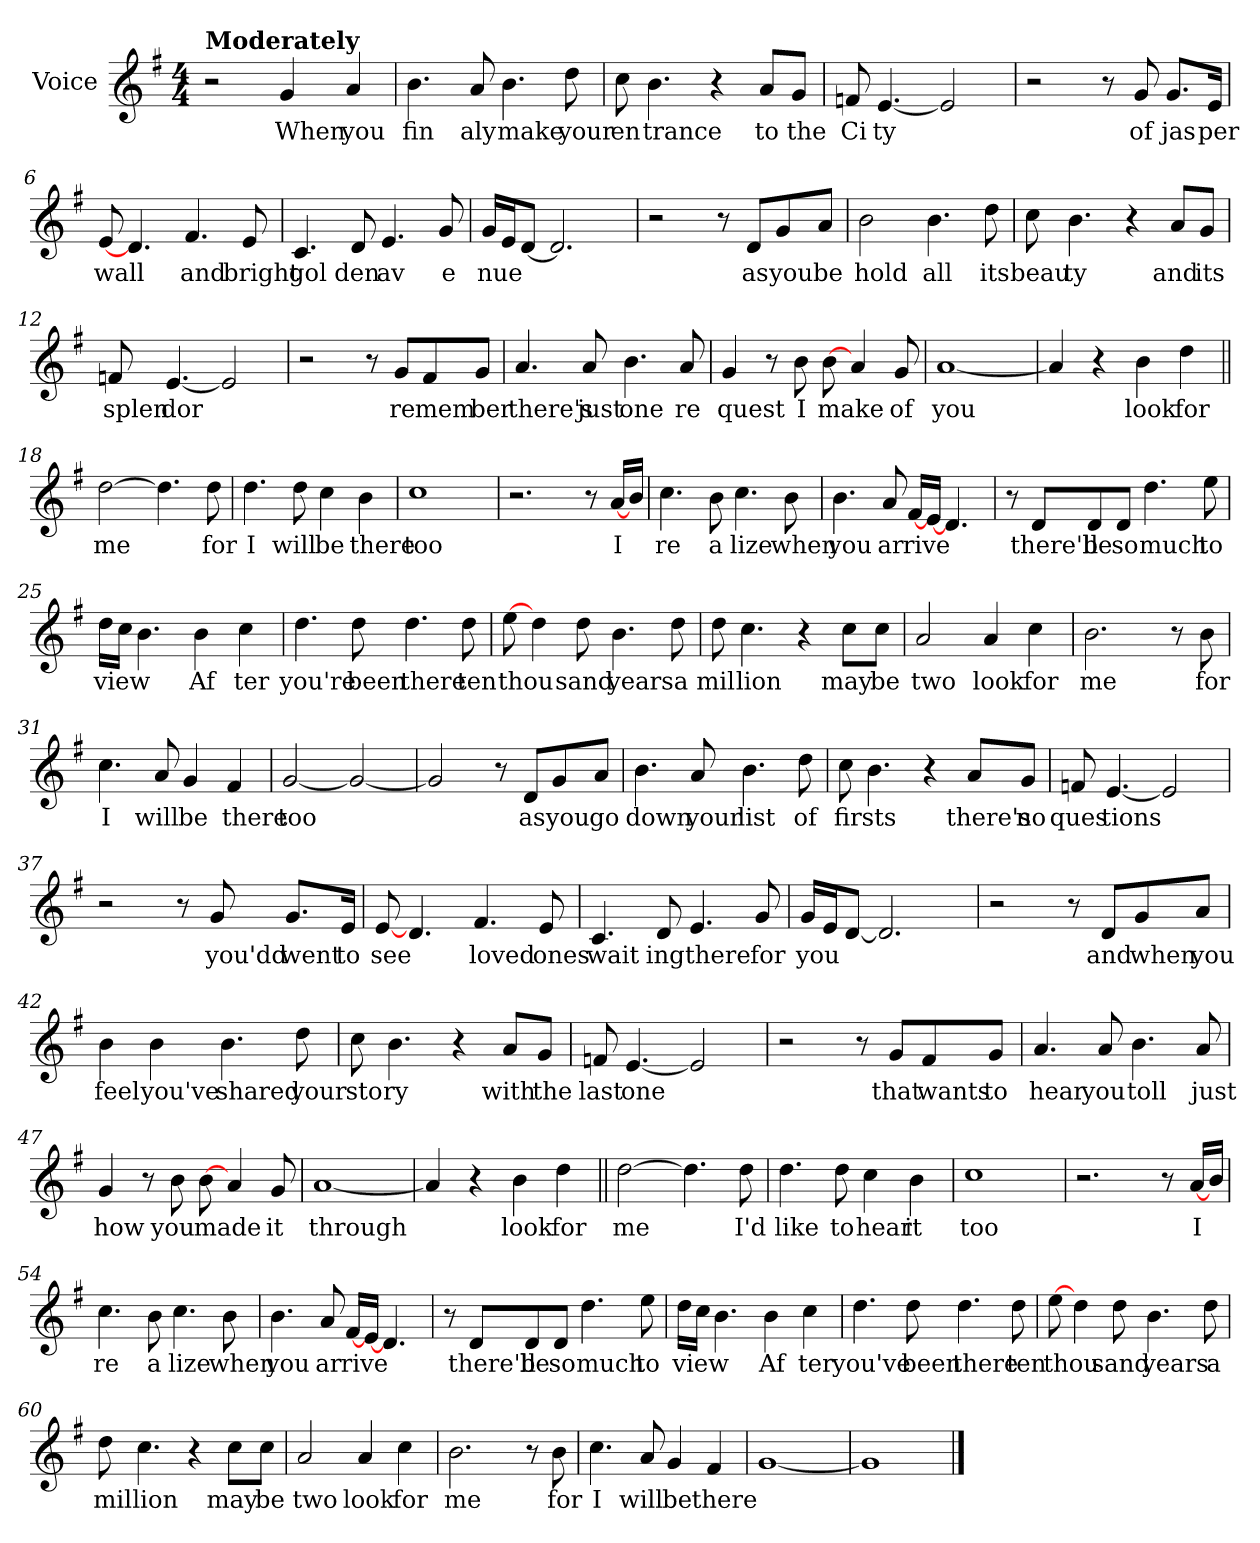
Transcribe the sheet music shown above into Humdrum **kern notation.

**kern	**text
*part1	*part1
*staff1	*staff1
*I"Voice	*
*I'V	*
*clefG2	*
*k[f#]	*
*G:	*
*M4/4	*
*MM96	*
=1	=1
!LO:TX:a:B:t=Moderately	!
2r	.
!	!LO:LY:b
4g/	When
!	!LO:LY:b
4a/	you
=2	=2
!	!LO:LY:b
4.b\	fin
!	!LO:LY:b
8a/	aly
!	!LO:LY:b
4.b\	make
!	!LO:LY:b
8dd\	your
=3	=3
!	!LO:LY:b
8cc\	en
!	!LO:LY:b
4.b\	trance
4r	.
!	!LO:LY:b
8a/L	to
!	!LO:LY:b
8g/J	the
=4	=4
!	!LO:LY:b
8fn/	Ci
!	!LO:LY:b
[4.e/	ty
2e/]	.
!!LO:LB:g=z
=5	=5
2r	.
8r	.
!	!LO:LY:b
8g/	of
!	!LO:LY:b
8.g/L	jas
!	!LO:LY:b
16e/Jk	per
=6	=6
!	!LO:LY:b
[8e/	wall
4.d/	.
!	!LO:LY:b
4.f#/	and
!	!LO:LY:b
8e/	bright
=7	=7
!	!LO:LY:b
4.c/	gol
!	!LO:LY:b
8d/	den
!	!LO:LY:b
4.e/	av
!	!LO:LY:b
8g/	e
=8	=8
!	!LO:LY:b
16g/LL	nue
16e/J	.
[8d/J	.
2.d/]	.
!!LO:LB:g=z
=9	=9
2r	.
8r	.
!	!LO:LY:b
8d/L	as
!	!LO:LY:b
8g/	you
!	!LO:LY:b
8a/J	be
=10	=10
!	!LO:LY:b
2b\	hold
!	!LO:LY:b
4.b\	all
!	!LO:LY:b
8dd\	its
=11	=11
!	!LO:LY:b
8cc\	beau
!	!LO:LY:b
4.b\	ty
4r	.
!	!LO:LY:b
8a/L	and
!	!LO:LY:b
8g/J	its
=12	=12
!	!LO:LY:b
8fn/	splen
!	!LO:LY:b
[4.e/	dor
2e/]	.
=13	=13
2r	.
8r	.
!	!LO:LY:b
8g/L	re
!	!LO:LY:b
8f#/	mem
!	!LO:LY:b
8g/J	ber
!!LO:LB:g=z
=14	=14
!	!LO:LY:b
4.a/	there's
!	!LO:LY:b
8a/	just
!	!LO:LY:b
4.b\	one
!	!LO:LY:b
8a/	re
=15	=15
!	!LO:LY:b
4g/	quest
8r	.
!	!LO:LY:b
8b\	I
!	!LO:LY:b
[8b\	make
4a/	.
!	!LO:LY:b
8g/	of
=16	=16
!	!LO:LY:b
[1a	you
=17	=17
4a/]	.
4r	.
!	!LO:LY:b
4b\	look
!	!LO:LY:b
4dd\	for
=18||	=18||
!	!LO:LY:b
[2dd\	me
4.dd\]	.
!	!LO:LY:b
8dd\	for
!!LO:LB:g=z
=19	=19
!	!LO:LY:b
4.dd\	I
!	!LO:LY:b
8dd\	will
!	!LO:LY:b
4cc\	be
!	!LO:LY:b
4b\	there
=20	=20
!	!LO:LY:b
1cc	too
=21	=21
2.r	.
8r	.
!	!LO:LY:b
[16a/LL	I
16b/JJ	.
=22	=22
!	!LO:LY:b
4.cc\	re
!	!LO:LY:b
8b\	a
!	!LO:LY:b
4.cc\	lize
!	!LO:LY:b
8b\	when
=23	=23
!	!LO:LY:b
4.b\	you
!	!LO:LY:b
8a/	ar
!	!LO:LY:b
[16f#/LL	rive
[16e/JJ	.
4.d/	.
!!LO:LB:g=z
=24	=24
8r	.
!	!LO:LY:b
8d/L	there'll
!	!LO:LY:b
8d/	be
!	!LO:LY:b
8d/J	so
!	!LO:LY:b
4.dd\	much
!	!LO:LY:b
8ee\	to
=25	=25
!	!LO:LY:b
16dd\LL	view
16cc\JJ	.
4.b\	.
!	!LO:LY:b
4b\	Af
!	!LO:LY:b
4cc\	ter
=26	=26
!	!LO:LY:b
4.dd\	you're
!	!LO:LY:b
8dd\	been
!	!LO:LY:b
4.dd\	there
!	!LO:LY:b
8dd\	ten
=27	=27
!	!LO:LY:b
[8ee\	thou
4dd\	.
!	!LO:LY:b
8dd\	sand
!	!LO:LY:b
4.b\	years
!	!LO:LY:b
8dd\	a
!!LO:LB:g=z
=28	=28
!	!LO:LY:b
8dd\	mil
!	!LO:LY:b
4.cc\	lion
4r	.
!	!LO:LY:b
8cc\L	may
!	!LO:LY:b
8cc\J	be
=29	=29
!	!LO:LY:b
2a/	two
!	!LO:LY:b
4a/	look
!	!LO:LY:b
4cc\	for
=30	=30
!	!LO:LY:b
2.b\	me
8r	.
!	!LO:LY:b
8b\	for
=31	=31
!	!LO:LY:b
4.cc\	I
!	!LO:LY:b
8a/	will
!	!LO:LY:b
4g/	be
!	!LO:LY:b
4f#/	there
=32	=32
!	!LO:LY:b
[2g/	too
2g/_	.
!!LO:LB:g=z
=33	=33
2g/]	.
8r	.
!	!LO:LY:b
8d/L	as
!	!LO:LY:b
8g/	you
!	!LO:LY:b
8a/J	go
=34	=34
!	!LO:LY:b
4.b\	down
!	!LO:LY:b
8a/	your
!	!LO:LY:b
4.b\	list
!	!LO:LY:b
8dd\	of
=35	=35
!	!LO:LY:b
8cc\	firsts
4.b\	.
4r	.
!	!LO:LY:b
8a/L	there's
!	!LO:LY:b
8g/J	no
=36	=36
!	!LO:LY:b
8fn/	ques
!	!LO:LY:b
[4.e/	tions
2e/]	.
!!LO:PB:g=z
=37	=37
2r	.
8r	.
!	!LO:LY:b
8g/	you'dd
!	!LO:LY:b
8.g/L	went
!	!LO:LY:b
16e/Jk	to
=38	=38
!	!LO:LY:b
[8e/	see
4.d/	.
!	!LO:LY:b
4.f#/	loved
!	!LO:LY:b
8e/	ones
=39	=39
!	!LO:LY:b
4.c/	wait
!	!LO:LY:b
8d/	ing
!	!LO:LY:b
4.e/	there
!	!LO:LY:b
8g/	for
=40	=40
!	!LO:LY:b
16g/LL	you
16e/J	.
[8d/J	.
2.d/]	.
!!LO:LB:g=z
=41	=41
2r	.
8r	.
!	!LO:LY:b
8d/L	and
!	!LO:LY:b
8g/	when
!	!LO:LY:b
8a/J	you
=42	=42
!	!LO:LY:b
4b\	feel
!	!LO:LY:b
4b\	you've
!	!LO:LY:b
4.b\	shared
!	!LO:LY:b
8dd\	your
=43	=43
!	!LO:LY:b
8cc\	sto
!	!LO:LY:b
4.b\	ry
4r	.
!	!LO:LY:b
8a/L	with
!	!LO:LY:b
8g/J	the
=44	=44
!	!LO:LY:b
8fn/	last
!	!LO:LY:b
[4.e/	one
2e/]	.
!!LO:LB:g=z
=45	=45
2r	.
8r	.
!	!LO:LY:b
8g/L	that
!	!LO:LY:b
8f#/	wants
!	!LO:LY:b
8g/J	to
=46	=46
!	!LO:LY:b
4.a/	hear
!	!LO:LY:b
8a/	you
!	!LO:LY:b
4.b\	toll
!	!LO:LY:b
8a/	just
=47	=47
!	!LO:LY:b
4g/	how
8r	.
!	!LO:LY:b
8b\	you
!	!LO:LY:b
[8b\	made
4a/	.
!	!LO:LY:b
8g/	it
=48	=48
!	!LO:LY:b
[1a	through
=49	=49
4a/]	.
4r	.
!	!LO:LY:b
4b\	look
!	!LO:LY:b
4dd\	for
!!LO:LB:g=z
=50||	=50||
!	!LO:LY:b
[2dd\	me
4.dd\]	.
!	!LO:LY:b
8dd\	I'd
=51	=51
!	!LO:LY:b
4.dd\	like
!	!LO:LY:b
8dd\	to
!	!LO:LY:b
4cc\	hear
!	!LO:LY:b
4b\	it
=52	=52
!	!LO:LY:b
1cc	too
=53	=53
2.r	.
8r	.
!	!LO:LY:b
[16a/LL	I
16b/JJ	.
=54	=54
!	!LO:LY:b
4.cc\	re
!	!LO:LY:b
8b\	a
!	!LO:LY:b
4.cc\	lize
!	!LO:LY:b
8b\	when
!!LO:LB:g=z
=55	=55
!	!LO:LY:b
4.b\	you
!	!LO:LY:b
8a/	ar
!	!LO:LY:b
[16f#/LL	rive
[16e/JJ	.
4.d/	.
=56	=56
8r	.
!	!LO:LY:b
8d/L	there'll
!	!LO:LY:b
8d/	be
!	!LO:LY:b
8d/J	so
!	!LO:LY:b
4.dd\	much
!	!LO:LY:b
8ee\	to
=57	=57
!	!LO:LY:b
16dd\LL	view
16cc\JJ	.
4.b\	.
!	!LO:LY:b
4b\	Af
!	!LO:LY:b
4cc\	ter
=58	=58
!	!LO:LY:b
4.dd\	you've
!	!LO:LY:b
8dd\	been
!	!LO:LY:b
4.dd\	there
!	!LO:LY:b
8dd\	ten
!!LO:LB:g=z
=59	=59
!	!LO:LY:b
[8ee\	thou
4dd\	.
!	!LO:LY:b
8dd\	sand
!	!LO:LY:b
4.b\	years
!	!LO:LY:b
8dd\	a
=60	=60
!	!LO:LY:b
8dd\	mil
!	!LO:LY:b
4.cc\	lion
4r	.
!	!LO:LY:b
8cc\L	may
!	!LO:LY:b
8cc\J	be
=61	=61
!	!LO:LY:b
2a/	two
!	!LO:LY:b
4a/	look
!	!LO:LY:b
4cc\	for
=62	=62
!	!LO:LY:b
2.b\	me
8r	.
!	!LO:LY:b
8b\	for
=63	=63
!	!LO:LY:b
4.cc\	I
!	!LO:LY:b
8a/	will
!	!LO:LY:b
4g/	be
!	!LO:LY:b
4f#/	there
!!LO:LB:g=z
=64	=64
[1g	.
=65	=65
1g]	.
==	==
*-	*-
